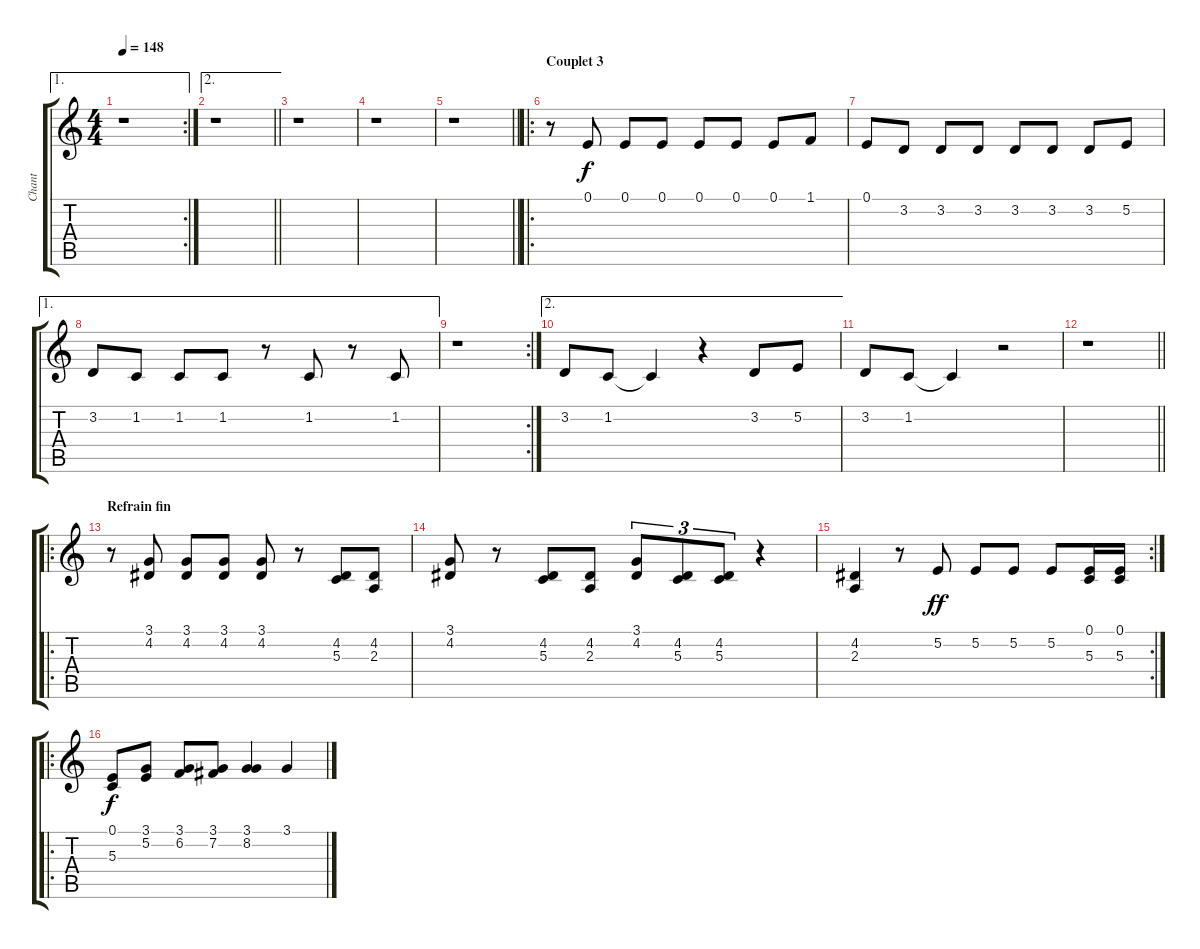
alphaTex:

\track ("Chant" "Chant") {instrument clarinet}
\staff {score tabs}
\tuning (E4 B3 G3 D3 A2 E2) {hide}
\ae 1
\rc 2
\ts (4 4)
\tempo 148
\clef g2
\ks c
r.1{dy f} |
\ae 2
\barLineRight lightlight
r.1 |
r.1 |
r.1 |
\barLineRight lightlight
r.1 |
\ro
\section ("" "Couplet 3")
r.8 0.1.8 0.1.8 0.1.8 0.1.8 0.1.8 0.1.8 1.1.8 |
0.1.8 3.2.8 3.2.8 3.2.8 3.2.8 3.2.8 3.2.8 5.2.8 |
\ae 1
3.2.8 1.2.8 1.2.8 1.2.8 r.8 1.2.8 r.8 1.2.8 |
\rc 2
r.1 |
\ae 2
3.2.8 1.2.8 1.2{t}.4 r.4 3.2.8 5.2.8 |
3.2.8 1.2.8 1.2{t}.4 r.2 |
\barLineRight lightlight
r.1 |
\ro
\section ("" "Refrain fin")
r.8 (3.1 4.2).8 (3.1 4.2).8 (3.1 4.2).8 (3.1 4.2).8 r.8 (4.2 5.3).8 (4.2 2.3).8 |
(3.1 4.2).8 r.8 (4.2 5.3).8 (4.2 2.3).8 (3.1 4.2).8{tu (3 2)} (4.2 5.3).8{tu (3 2)} (4.2 5.3).8{tu (3 2)} r.4 |
\rc 2
(4.2 2.3).4 r.8 5.2.8{dy ff} 5.2.8 5.2.8 5.2.8 (0.1 5.3).16 (0.1 5.3).16 |
\ro
(0.1 5.3).8{dy f} (3.1 5.2).8 (3.1 6.2).8 (3.1 7.2).8 (3.1 8.2).4 3.1.4
